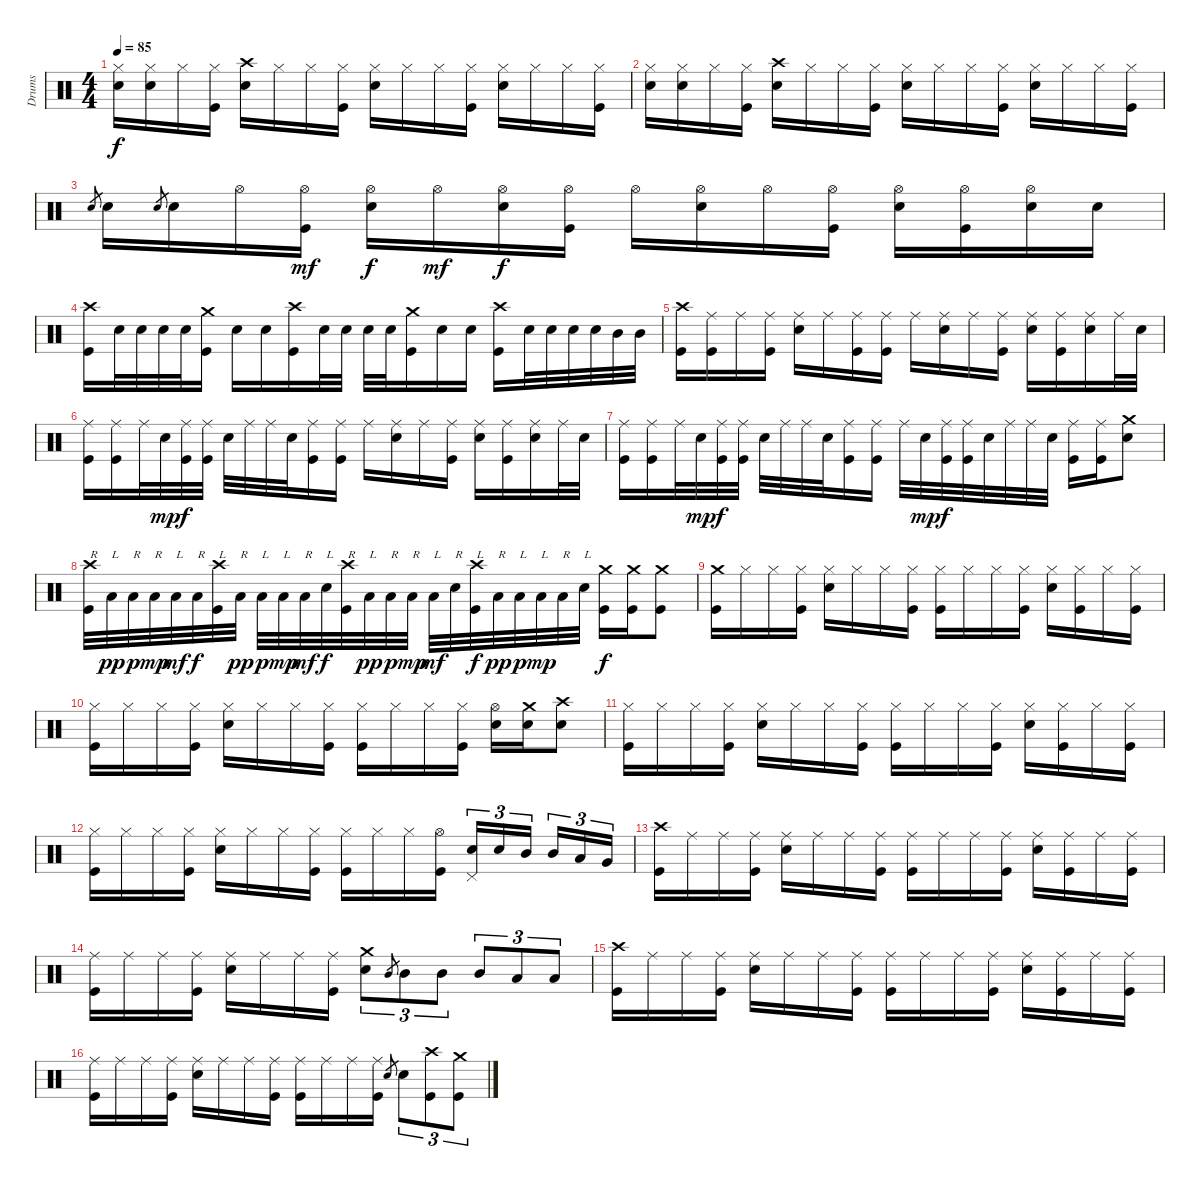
\track ("Drums" "Drums") {instrument percussion}
\staff {score}
\articulation defaults
\ts (4 4)
\tempo 85
\clef neutral
\ks c
("Hi-Hat (closed)" "Electric Snare (hit)").16{dy f} ("Hi-Hat (closed)" "Electric Snare (hit)").16 "Hi-Hat (closed)".16 ("Hi-Hat (closed)" "Kick (hit)").16 ("Crash high (hit)" "Electric Snare (hit)").16 "Hi-Hat (closed)".16 "Hi-Hat (closed)".16 ("Hi-Hat (closed)" "Kick (hit)").16 ("Hi-Hat (closed)" "Electric Snare (hit)").16 "Hi-Hat (closed)".16 "Hi-Hat (closed)".16 ("Hi-Hat (closed)" "Kick (hit)").16 ("Hi-Hat (closed)" "Electric Snare (hit)").16 "Hi-Hat (closed)".16 "Hi-Hat (closed)".16 ("Hi-Hat (closed)" "Kick (hit)").16 |
("Hi-Hat (closed)" "Electric Snare (hit)").16 ("Hi-Hat (closed)" "Electric Snare (hit)").16 "Hi-Hat (closed)".16 ("Hi-Hat (closed)" "Kick (hit)").16 ("Crash high (hit)" "Electric Snare (hit)").16 "Hi-Hat (closed)".16 "Hi-Hat (closed)".16 ("Hi-Hat (closed)" "Kick (hit)").16 ("Hi-Hat (closed)" "Electric Snare (hit)").16 "Hi-Hat (closed)".16 "Hi-Hat (closed)".16 ("Hi-Hat (closed)" "Kick (hit)").16 ("Hi-Hat (closed)" "Electric Snare (hit)").16 "Hi-Hat (closed)".16 "Hi-Hat (closed)".16 ("Hi-Hat (closed)" "Kick (hit)").16 |
"Electric Snare (hit)".8{gr} "Electric Snare (hit)".16 "Electric Snare (hit)".8{gr} "Electric Snare (hit)".16 "Hi-Hat (open)".16 ("Hi-Hat (open)" "Kick (hit)").16{dy mf} ("Hi-Hat (open)" "Electric Snare (hit)").16{dy f} "Hi-Hat (open)".16{dy mf} ("Hi-Hat (open)" "Electric Snare (hit)").16{dy f} ("Hi-Hat (open)" "Kick (hit)").16 "Hi-Hat (open)".16 ("Hi-Hat (open)" "Electric Snare (hit)").16 "Hi-Hat (open)".16 ("Hi-Hat (open)" "Kick (hit)").16 ("Hi-Hat (open)" "Electric Snare (hit)").16 ("Hi-Hat (open)" "Kick (hit)").16 ("Hi-Hat (open)" "Electric Snare (hit)").16 "Electric Snare (hit)".16 |
("Crash high (hit)" "Kick (hit)").16 "Electric Snare (hit)".32 "Electric Snare (hit)".32 "Electric Snare (hit)".32 "Electric Snare (hit)".32 ("Crash medium (hit)" "Kick (hit)").16 "Electric Snare (hit)".16 "Electric Snare (hit)".16 ("Crash high (hit)" "Kick (hit)").16 "Electric Snare (hit)".32 "Electric Snare (hit)".32 "Electric Snare (hit)".32 "Electric Snare (hit)".32 ("Crash medium (hit)" "Kick (hit)").16 "Electric Snare (hit)".16 "Electric Snare (hit)".16 ("Crash high (hit)" "Kick (hit)").16 "Electric Snare (hit)".32 "Electric Snare (hit)".32 "Electric Snare (hit)".32 "Electric Snare (hit)".32 "Mid Tom (hit)".32 "Mid Tom (hit)".32 |
("Crash high (hit)" "Kick (hit)").16 ("Ride (middle)" "Kick (hit)").16 "Ride (middle)".16 ("Ride (middle)" "Kick (hit)").16 ("Ride (middle)" "Electric Snare (hit)").16 "Ride (middle)".16 ("Ride (middle)" "Kick (hit)").16 ("Ride (middle)" "Kick (hit)").16 "Ride (middle)".16 ("Ride (middle)" "Electric Snare (hit)").16 "Ride (middle)".16 ("Ride (middle)" "Kick (hit)").16 ("Ride (middle)" "Electric Snare (hit)").16 ("Ride (middle)" "Kick (hit)").16 ("Ride (middle)" "Electric Snare (hit)").16 "Ride (middle)".32 "Electric Snare (hit)".32 |
("Ride (middle)" "Kick (hit)").16 ("Ride (middle)" "Kick (hit)").16 "Ride (middle)".32 "Electric Snare (hit)".32{dy mp} ("Ride (middle)" "Kick (hit)").32{dy f} ("Ride (middle)" "Kick (hit)").32 "Electric Snare (hit)".32 "Ride (middle)".32 "Ride (middle)".32 "Electric Snare (hit)".32 ("Ride (middle)" "Kick (hit)").16 ("Ride (middle)" "Kick (hit)").16 "Ride (middle)".16 ("Ride (middle)" "Electric Snare (hit)").16 "Ride (middle)".16 ("Ride (middle)" "Kick (hit)").16 ("Ride (middle)" "Electric Snare (hit)").16 ("Ride (middle)" "Kick (hit)").16 ("Ride (middle)" "Electric Snare (hit)").16 "Ride (middle)".32 "Electric Snare (hit)".32 |
("Ride (middle)" "Kick (hit)").16 ("Ride (middle)" "Kick (hit)").16 "Ride (middle)".32 "Electric Snare (hit)".32{dy mp} ("Ride (middle)" "Kick (hit)").32{dy f} ("Ride (middle)" "Kick (hit)").32 "Electric Snare (hit)".32 "Ride (middle)".32 "Ride (middle)".32 "Electric Snare (hit)".32 ("Ride (middle)" "Kick (hit)").16 ("Ride (middle)" "Kick (hit)").16 "Ride (middle)".32 "Electric Snare (hit)".32{dy mp} ("Ride (middle)" "Kick (hit)").32{dy f} ("Ride (middle)" "Kick (hit)").32 "Electric Snare (hit)".32 "Ride (middle)".32 "Ride (middle)".32 "Electric Snare (hit)".32 ("Ride (middle)" "Kick (hit)").16 ("Ride (middle)" "Kick (hit)").16 ("Crash medium (hit)" "Electric Snare (hit)").8 |
("Crash high (hit)" "Kick (hit)").32{txt "R"} "Low Floor Tom (hit)".32{txt "L" dy pp} "Low Floor Tom (hit)".32{txt "R" dy p} "Low Floor Tom (hit)".32{txt "R" dy mp} "Low Floor Tom (hit)".32{txt "L" dy mf} "Low Floor Tom (hit)".32{txt "R" dy f} ("Crash high (hit)" "Kick (hit)").32{txt "L"} "Low Floor Tom (hit)".32{txt "R" dy pp} "Low Floor Tom (hit)".32{txt "L" dy p} "Low Floor Tom (hit)".32{txt "L" dy mp} "Low Floor Tom (hit)".32{txt "R" dy mf} "Electric Snare (hit)".32{txt "L" dy f} ("Crash high (hit)" "Kick (hit)").32{txt "R"} "Low Floor Tom (hit)".32{txt "L" dy pp} "Low Floor Tom (hit)".32{txt "R" dy p} "Low Floor Tom (hit)".32{txt "R" dy mp} "Low Floor Tom (hit)".32{txt "L" dy mf} "Electric Snare (hit)".32{txt "R"} ("Crash high (hit)" "Kick (hit)").32{txt "L" dy f} "Low Floor Tom (hit)".32{txt "R" dy pp} "Low Floor Tom (hit)".32{txt "L" dy p} "Low Floor Tom (hit)".32{txt "L" dy mp} "Low Floor Tom (hit)".32{txt "R"} "Electric Snare (hit)".32{txt "L"} ("Crash medium (hit)" "Kick (hit)").16{dy f} ("Crash medium (hit)" "Kick (hit)").16 ("Crash medium (hit)" "Kick (hit)").8 |
("Crash medium (hit)" "Kick (hit)").16 "Hi-Hat (closed)".16 "Hi-Hat (closed)".16 ("Hi-Hat (closed)" "Kick (hit)").16 ("Hi-Hat (closed)" "Electric Snare (hit)").16 "Hi-Hat (closed)".16 "Hi-Hat (closed)".16 ("Hi-Hat (closed)" "Kick (hit)").16 ("Hi-Hat (closed)" "Kick (hit)").16 "Hi-Hat (closed)".16 "Hi-Hat (closed)".16 ("Hi-Hat (closed)" "Kick (hit)").16 ("Hi-Hat (closed)" "Electric Snare (hit)").16 ("Hi-Hat (closed)" "Kick (hit)").16 "Hi-Hat (closed)".16 ("Hi-Hat (closed)" "Kick (hit)").16 |
("Hi-Hat (closed)" "Kick (hit)").16 "Hi-Hat (closed)".16 "Hi-Hat (closed)".16 ("Hi-Hat (closed)" "Kick (hit)").16 ("Hi-Hat (closed)" "Electric Snare (hit)").16 "Hi-Hat (closed)".16 "Hi-Hat (closed)".16 ("Hi-Hat (closed)" "Kick (hit)").16 ("Hi-Hat (closed)" "Kick (hit)").16 "Hi-Hat (closed)".16 "Hi-Hat (closed)".16 ("Hi-Hat (closed)" "Kick (hit)").16 ("Hi-Hat (open)" "Electric Snare (hit)").16 ("Crash medium (hit)" "Electric Snare (hit)").16 ("Crash high (hit)" "Electric Snare (hit)").8 |
("Hi-Hat (closed)" "Kick (hit)").16 "Hi-Hat (closed)".16 "Hi-Hat (closed)".16 ("Hi-Hat (closed)" "Kick (hit)").16 ("Hi-Hat (closed)" "Electric Snare (hit)").16 "Hi-Hat (closed)".16 "Hi-Hat (closed)".16 ("Hi-Hat (closed)" "Kick (hit)").16 ("Hi-Hat (closed)" "Kick (hit)").16 "Hi-Hat (closed)".16 "Hi-Hat (closed)".16 ("Hi-Hat (closed)" "Kick (hit)").16 ("Hi-Hat (closed)" "Electric Snare (hit)").16 ("Hi-Hat (closed)" "Kick (hit)").16 "Hi-Hat (closed)".16 ("Hi-Hat (closed)" "Kick (hit)").16 |
("Hi-Hat (closed)" "Kick (hit)").16 "Hi-Hat (closed)".16 "Hi-Hat (closed)".16 ("Hi-Hat (closed)" "Kick (hit)").16 ("Hi-Hat (closed)" "Electric Snare (hit)").16 "Hi-Hat (closed)".16 "Hi-Hat (closed)".16 ("Hi-Hat (closed)" "Kick (hit)").16 ("Hi-Hat (closed)" "Kick (hit)").16 "Hi-Hat (closed)".16 "Hi-Hat (closed)".16 ("Hi-Hat (open)" "Kick (hit)").16 ("Pedal Hi-Hat (hit)" "Electric Snare (hit)").16{tu (3 2)} "Electric Snare (hit)".16{tu (3 2)} "Mid Tom (hit)".16{tu (3 2)} "Mid Tom (hit)".16{tu (3 2)} "Low Tom (hit)".16{tu (3 2)} "Very Low Tom (hit)".16{tu (3 2)} |
("Crash high (hit)" "Kick (hit)").16 "Ride (middle)".16 "Ride (middle)".16 ("Ride (middle)" "Kick (hit)").16 ("Ride (middle)" "Electric Snare (hit)").16 "Ride (middle)".16 "Ride (middle)".16 ("Ride (middle)" "Kick (hit)").16 ("Ride (middle)" "Kick (hit)").16 "Ride (middle)".16 "Ride (middle)".16 ("Ride (middle)" "Kick (hit)").16 ("Ride (middle)" "Electric Snare (hit)").16 ("Ride (middle)" "Kick (hit)").16 "Ride (middle)".16 ("Ride (middle)" "Kick (hit)").16 |
("Ride (middle)" "Kick (hit)").16 "Ride (middle)".16 "Ride (middle)".16 ("Ride (middle)" "Kick (hit)").16 ("Ride (middle)" "Electric Snare (hit)").16 "Ride (middle)".16 "Ride (middle)".16 ("Ride (middle)" "Kick (hit)").16 ("Crash medium (hit)" "Electric Snare (hit)").8{tu (3 2)} "Mid Tom (hit)".8{gr} "Mid Tom (hit)".8{tu (3 2)} "Mid Tom (hit)".8{tu (3 2)} "Mid Tom (hit)".8{tu (3 2)} "Low Tom (hit)".8{tu (3 2)} "Low Floor Tom (hit)".8{tu (3 2)} |
("Crash high (hit)" "Kick (hit)").16 "Ride (middle)".16 "Ride (middle)".16 ("Ride (middle)" "Kick (hit)").16 ("Ride (middle)" "Electric Snare (hit)").16 "Ride (middle)".16 "Ride (middle)".16 ("Ride (middle)" "Kick (hit)").16 ("Ride (middle)" "Kick (hit)").16 "Ride (middle)".16 "Ride (middle)".16 ("Ride (middle)" "Kick (hit)").16 ("Ride (middle)" "Electric Snare (hit)").16 ("Ride (middle)" "Kick (hit)").16 "Ride (middle)".16 ("Ride (middle)" "Kick (hit)").16 |
("Ride (middle)" "Kick (hit)").16 "Ride (middle)".16 "Ride (middle)".16 ("Ride (middle)" "Kick (hit)").16 ("Ride (middle)" "Electric Snare (hit)").16 "Ride (middle)".16 "Ride (middle)".16 ("Ride (middle)" "Kick (hit)").16 ("Ride (middle)" "Kick (hit)").16 "Ride (middle)".16 "Ride (middle)".16 ("Ride (middle)" "Kick (hit)").16 "Electric Snare (hit)".8{gr} "Electric Snare (hit)".8{tu (3 2)} ("Crash high (hit)" "Kick (hit)").8{tu (3 2)} ("Crash medium (hit)" "Kick (hit)").8{tu (3 2)}
